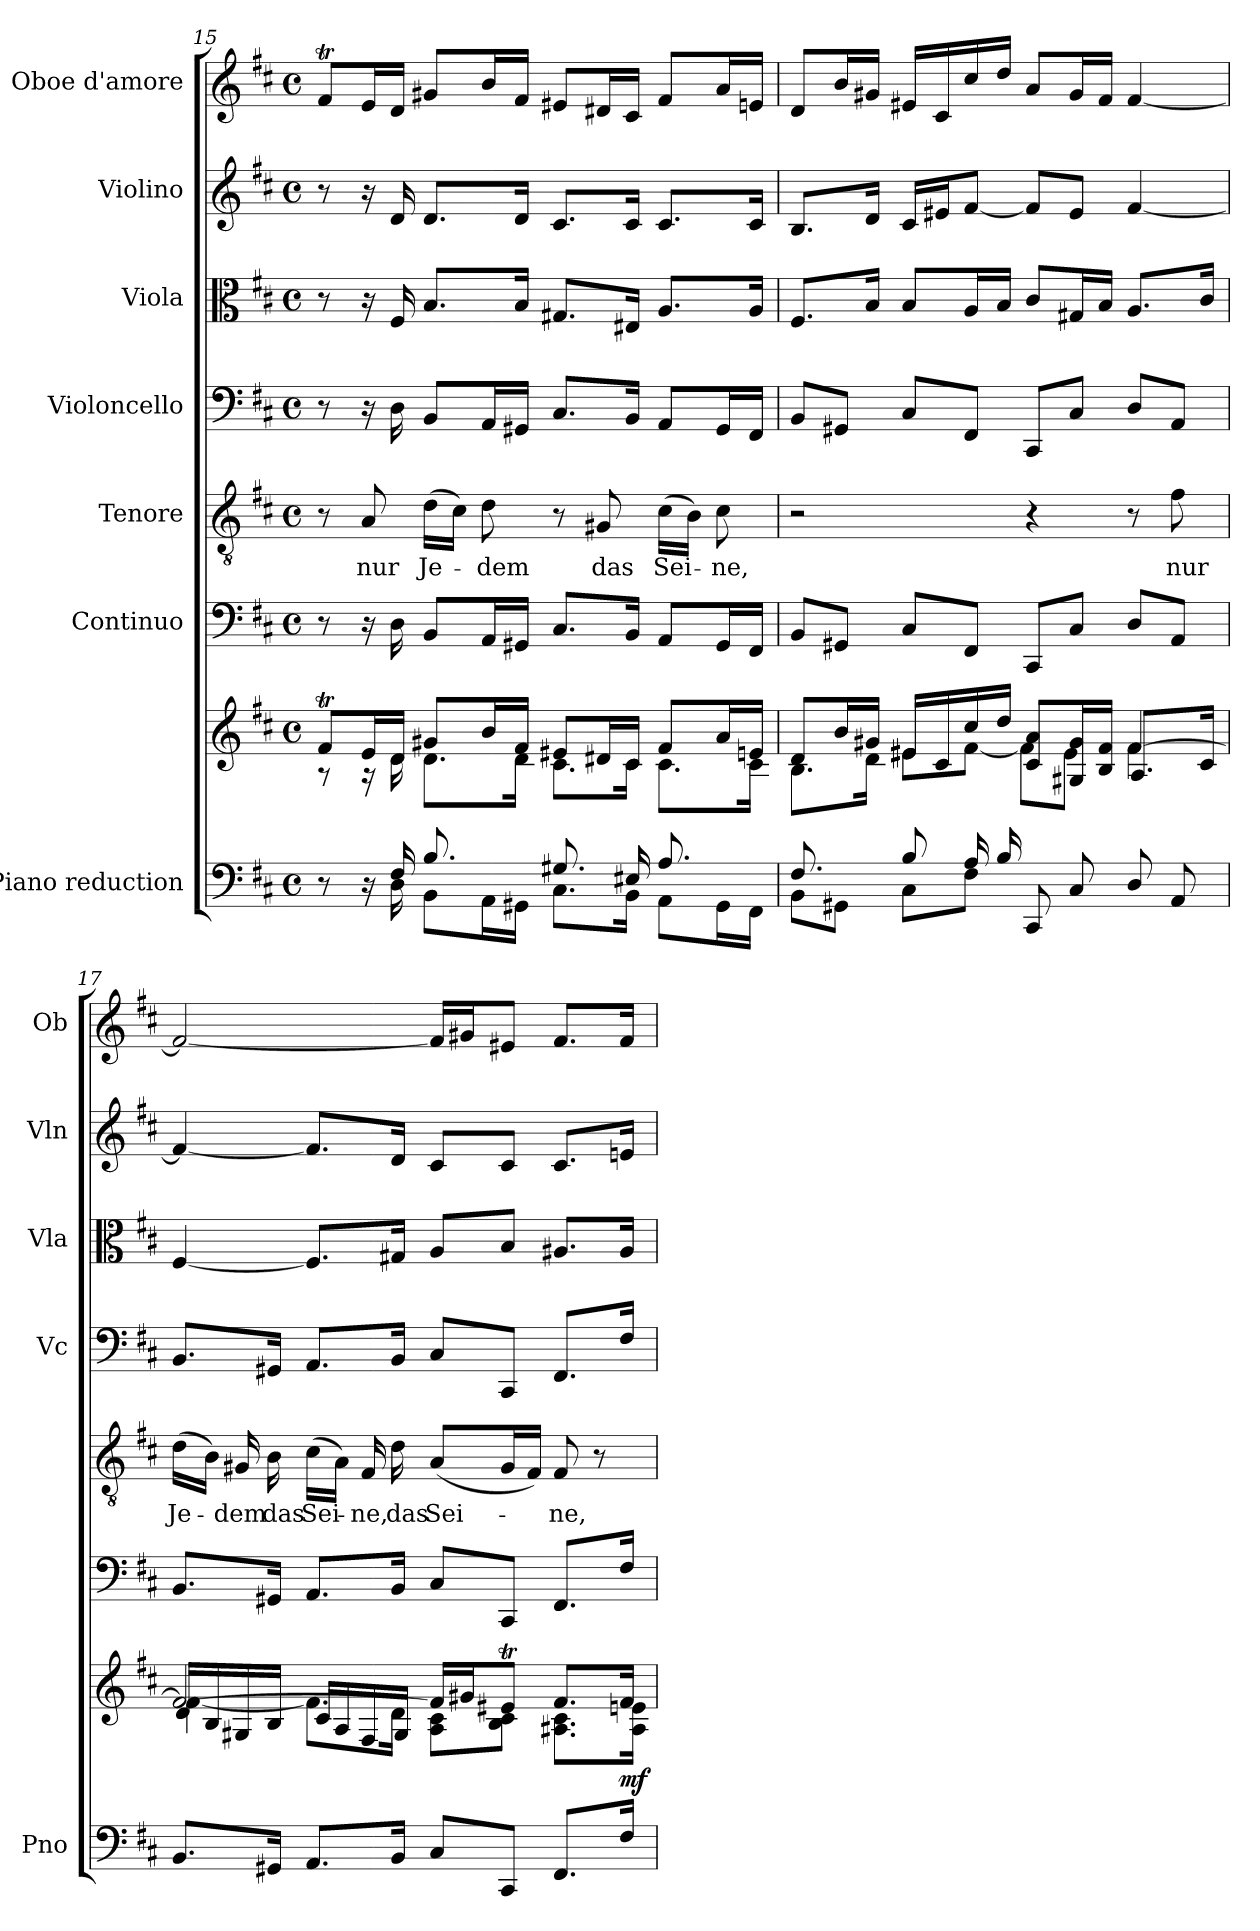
**kern	**kern	**dynam	**kern	**kern	**text	**kern	**kern	**kern	**kern
*part7	*part7	*part7	*part6	*part5	*part5	*part4	*part3	*part2	*part1
*staff8	*staff7	*staff7/8	*staff6	*staff5	*staff5	*staff4	*staff3	*staff2	*staff1
*I"Piano reduction	*	*	*I"Continuo	*I"Tenore	*	*I"Violoncello	*I"Viola	*I"Violino	*I"Oboe d'amore
*I'Pno	*	*	*	*	*	*I'Vc	*I'Vla	*I'Vln	*I'Ob
*clefF4	*clefG2	*	*clefF4	*clefGv2	*	*clefF4	*clefC3	*clefG2	*clefG2
*	*	*	*ITrd7c12	*	*	*	*	*	*
*k[f#c#]	*k[f#c#]	*	*k[f#c#]	*k[f#c#]	*	*k[f#c#]	*k[f#c#]	*k[f#c#]	*k[f#c#]
*M4/4	*M4/4	*	*M4/4	*M4/4	*	*M4/4	*M4/4	*M4/4	*M4/4
*met(c)	*met(c)	*	*met(c)	*met(c)	*	*met(c)	*met(c)	*met(c)	*met(c)
=15	=15	=15	=15	=15	=15	=15	=15	=15	=15
*^	*^	*	*	*	*	*	*	*	*
*	*	*	*^	*	*	*	*	*	*	*	*
8r	8ryy	8f#t/L	8r	4..ryy	.	8r	8r	.	8r	8r	8r	8f#t/L
!	!	!	!	!	!	!	!	!LO:LY:b	!	!	!	!
16r	16ryy	16e/L	16r	.	.	16r	8A/	nur	16r	16r	16r	16e/L
16F#/	16D\	16d/JJ	16d\	.	.	16DD\	.	.	16D\	16F#/	16d/	16d/JJ
!	!	!	!	!	!	!	!	!LO:LY:b	!	!	!	!
8.B/L	8BB\L	8g#X/L	8.d\L	.	.	8BBB/L	(16d\LL	Je-	8BB/L	8.B/L	8.d/L	8g#X/L
.	.	.	.	.	.	.	16c#\JJ)	.	.	.	.	.
!	!	!	!	!	!	!	!	!LO:LY:b	!	!	!	!
.	16AA\L	16b/L	.	.	.	16AAA/L	8d\	-dem	16AA/L	.	.	16b/L
16ryy	16GG#X\JJ	16f#/JJ	16d\Jk	16B\Jk	.	16GGG#X/JJ	.	.	16GG#X/JJ	16B/Jk	16d/Jk	16f#/JJ
8.G#X/L	8.C#\L	8e#X/L	8.c#\L	4..ryy	.	8.CC#/L	8r	.	8.C#/L	8.G#X/L	8.c#/L	8e#X/L
!	!	!	!	!	!	!	!	!LO:LY:b	!	!	!	!
.	.	16d#X/L	.	.	.	.	8G#X/	das	.	.	.	16d#X/L
16E#X/Jk	16BB\Jk	16c#/JJ	16c#\Jk	.	.	16BBB/Jk	.	.	16BB/Jk	16E#X/Jk	16c#/Jk	16c#/JJ
!	!	!	!	!	!	!	!	!LO:LY:b	!	!	!	!
8.A/L	8AA\L	8f#/L	8.c#\L	.	.	8AAA/L	(16c#\LL	Sei-	8AA/L	8.A/L	8.c#/L	8f#/L
.	.	.	.	.	.	.	16B\JJ)	.	.	.	.	.
!	!	!	!	!	!	!	!	!LO:LY:b	!	!	!	!
.	16GG#\L	16a/L	.	.	.	16GGG#/L	8c#\	-ne,	16GG#/L	.	.	16a/L
16ryy	16FF#\JJ	16en/JJ	16c#\Jk	16A\Jk	.	16FFF#/JJ	.	.	16FF#/JJ	16A/Jk	16c#/Jk	16en/JJ
=16	=16	=16	=16	=16	=16	=16	=16	=16	=16	=16	=16	=16
*	*	*	*	*^	*	*	*	*	*	*	*	*
8.F#/L	8BB\L	8d/L	8.B\L	8.ryy	2.ryy	.	8BBB/L	2r	.	8BB/L	8.F#/L	8.B/L	8d/L
.	8GG#X\J	16b/L	.	.	.	.	8GGG#X/J	.	.	8GG#X/J	.	.	16b/L
16ryy	.	16g#X/JJ	16d\Jk	16B\Jk	.	.	.	.	.	.	16B/Jk	16d/Jk	16g#X/JJ
8B/L	8C#\L	16e#X/LL	8e#\L	2.ryy	.	.	8CC#/L	.	.	8C#/L	8B/L	16c#/LL	16e#X/LL
.	.	16c#/	.	.	.	.	.	.	.	.	.	16e#X/J	16c#/
16A/L	8F#\J	16cc#/	[8f#\J	.	.	.	8FFF#/J	.	.	8FF#/J	16A/L	[8f#/J	16cc#/
16B/JJ	.	16dd/JJ	.	.	.	.	.	.	.	.	16B/JJ	.	16dd/JJ
8CC#/L	4ryy	8c#/ 8a/L	8f#\L]	.	.	.	8CCC#/L	4r	.	8CC#/L	8c#/L	8f#/L]	8a/L
8C#/J	.	16G#X/ 16g#/L	8e#\J	.	.	.	8CC#/J	.	.	8C#/J	16G#X/L	8e#/J	16g#/L
.	.	16B/ 16f#/JJ	.	.	.	.	.	.	.	.	16B/JJ	.	16f#/JJ
8D/L	4ryy	[4f#/	4f#\	.	8.A/L	.	8DD/L	8r	.	8D/L	8.A/L	[4f#/	[4f#/
!	!	!	!	!	!	!	!	!	!LO:LY:b	!	!	!	!
8AA/J	.	.	.	.	.	.	8AAA/J	8f#\	nur	8AA/J	.	.	.
.	.	.	.	.	16c#/Jk	.	.	.	.	.	16c#/Jk	.	.
*v	*v	*	*	*	*	*	*	*	*	*	*	*	*
!!LO:PB:g=z
=17	=17	=17	=17	=17	=17	=17	=17	=17	=17	=17	=17	=17
!	!	!	!	!	!	!	!	!LO:LY:b	!	!	!	!
*	*	*	*v	*v	*	*	*	*	*	*	*	*
8.BB/L	2f#/_	[4f#\	16d/LL	.	8.BBB/L	(16d\LL	Je-	8.BB/L	[4F#/	4f#/_	2f#/_
.	.	.	16B/	.	.	16B\JJ)	.	.	.	.	.
!	!	!	!	!	!	!	!LO:LY:b	!	!	!	!
.	.	.	16G#X/	.	.	16G#X/	-dem	.	.	.	.
!	!	!	!	!	!	!	!LO:LY:b	!	!	!	!
16GG#X/Jk	.	.	16B/JJ	.	16GGG#X/Jk	16B\	das	16GG#X/Jk	.	.	.
!	!	!	!	!	!	!	!LO:LY:b	!	!	!	!
8.AA/L	.	8.f#\L]	16c#/LL	.	8.AAA/L	(16c#\LL	Sei-	8.AA/L	8.F#/L]	8.f#/L]	.
.	.	.	16A/	.	.	16A\JJ)	.	.	.	.	.
!	!	!	!	!	!	!	!LO:LY:b	!	!	!	!
.	.	.	16F#/	.	.	16F#/	-ne,	.	.	.	.
!	!	!	!	!	!	!	!LO:LY:b	!	!	!	!
16BB/Jk	.	16d\Jk	16G#/JJ	.	16BBB/Jk	16d\	das	16BB/Jk	16G#X/Jk	16d/Jk	.
!	!	!	!	!	!	!	!LO:LY:b	!	!	!	!
8C#/L	16f#/LL]	8A\ 8c#\L	2ryy	.	8CC#/L	(8A/L	Sei-	8C#/L	8A/L	8c#/L	16f#/LL]
.	16g#X/J	.	.	.	.	.	.	.	.	.	16g#X/J
8CC#/J	8e#Xt/J	8B\ 8c#\J	.	.	8CCC#/J	16G#/L	.	8CC#/J	8B/J	8c#/J	8e#X/J
.	.	.	.	.	.	16F#/JJ)	.	.	.	.	.
!	!	!	!	!	!	!	!LO:LY:b	!	!	!	!
8.FF#/L	8.f#/L	8.A#X\ 8.c#\L	.	.	8.FFF#/L	8F#/	-ne,	8.FF#/L	8.A#X/L	8.c#/L	8.f#/L
.	.	.	.	.	.	8r	.	.	.	.	.
!	!	!	!	!LO:DY:b	!	!	!	!	!	!	!
16F#/Jk	16f#/Jk	16A#\ 16en\Jk	.	mf	16FF#/Jk	.	.	16F#/Jk	16A#/Jk	16en/Jk	16f#/Jk
*	*v	*v	*v	*	*	*	*	*	*	*	*
=	=	=	=	=	=	=	=	=	=
*-	*-	*-	*-	*-	*-	*-	*-	*-	*-
